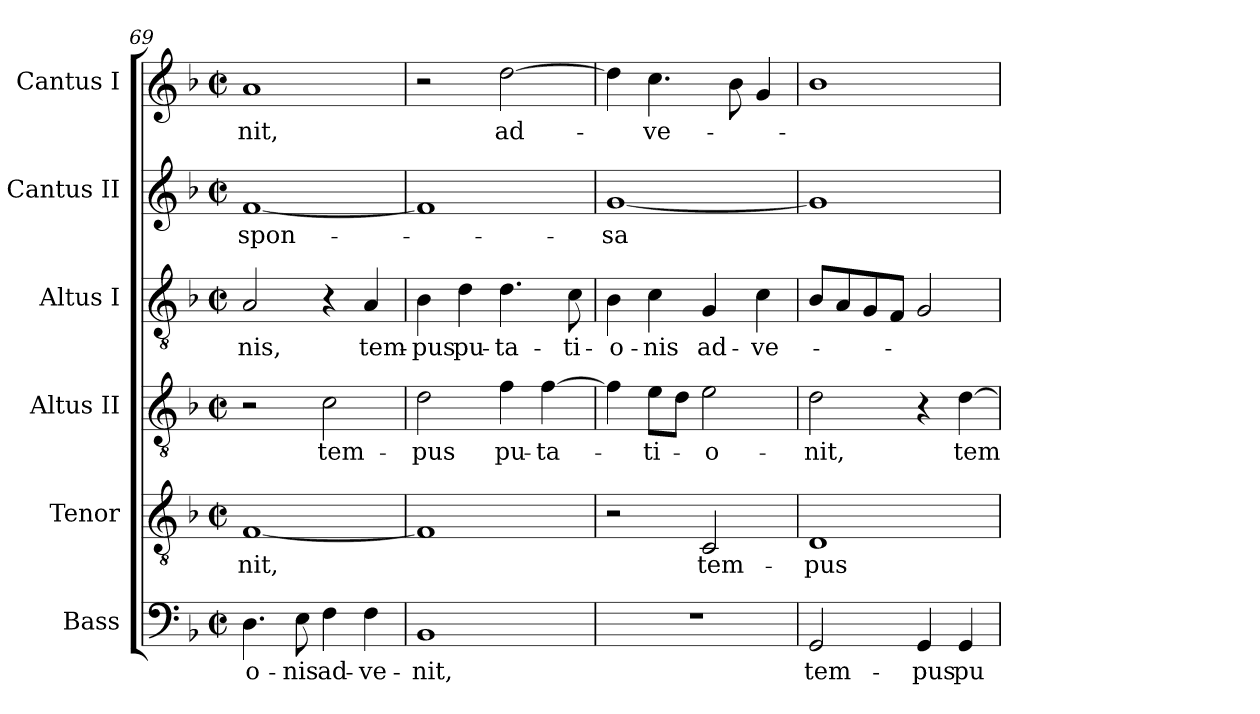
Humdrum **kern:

**kern	**text	**kern	**text	**kern	**text	**kern	**text	**kern	**text	**kern	**text
*part6	*part6	*part5	*part5	*part4	*part4	*part3	*part3	*part2	*part2	*part1	*part1
*staff6	*staff6	*staff5	*staff5	*staff4	*staff4	*staff3	*staff3	*staff2	*staff2	*staff1	*staff1
*I"Bass	*	*I"Tenor	*	*I"Altus II	*	*I"Altus I	*	*I"Cantus II	*	*I"Cantus I	*
*I'B.	*	*I'T.	*	*I'A. II	*	*I'A. I	*	*I'S. II	*	*I'S. I	*
*clefF4	*	*clefGv2	*	*clefGv2	*	*clefGv2	*	*clefG2	*	*clefG2	*
*	*	*ITrd7c12	*	*	*	*	*	*	*	*	*
*k[b-]	*	*k[b-]	*	*k[b-]	*	*k[b-]	*	*k[b-]	*	*k[b-]	*
*F:	*	*F:	*	*F:	*	*F:	*	*F:	*	*F:	*
*M2/2	*	*M2/2	*	*M2/2	*	*M2/2	*	*M2/2	*	*M2/2	*
*met(c|)	*	*met(c|)	*	*met(c|)	*	*met(c|)	*	*met(c|)	*	*met(c|)	*
=69	=69	=69	=69	=69	=69	=69	=69	=69	=69	=69	=69
!	!LO:LY:b:color=#000000	!	!	!	!	!	!	!	!	!	!
!	!	!	!LO:LY:b:color=#000000	!	!	!	!	!	!	!	!
!	!	!	!	!	!	!	!LO:LY:b:color=#000000	!	!	!	!
!	!	!	!	!	!	!	!	!	!LO:LY:b:color=#000000	!	!
!	!	!	!	!	!	!	!	!	!	!	!LO:LY:b:color=#000000
4.Di\	-o-	[<1FFi	-nit,	2r	.	2Ai/	-nis,	[<1fi	spon-	1ai	-nit,
!	!LO:LY:b:color=#000000	!	!	!	!	!	!	!	!	!	!
8Ei\	-nis	.	.	.	.	.	.	.	.	.	.
!	!LO:LY:b:color=#000000	!	!	!	!	!	!	!	!	!	!
!	!	!	!	!	!LO:LY:b:color=#000000	!	!	!	!	!	!
4Fi\	ad-	.	.	2ci\	tem-	4r	.	.	.	.	.
!	!LO:LY:b:color=#000000	!	!	!	!	!	!	!	!	!	!
!	!	!	!	!	!	!	!LO:LY:b:color=#000000	!	!	!	!
4Fi\	-ve-	.	.	.	.	4Ai/	tem-	.	.	.	.
=70	=70	=70	=70	=70	=70	=70	=70	=70	=70	=70	=70
!	!LO:LY:b:color=#000000	!	!	!	!	!	!	!	!	!	!
!	!	!	!	!	!LO:LY:b:color=#000000	!	!	!	!	!	!
!	!	!	!	!	!	!	!LO:LY:b:color=#000000	!	!	!	!
1BB-i	-nit,	1FFi]	.	2di\	-pus	4B-i\	-pus	1fi]	.	2r	.
!	!	!	!	!	!	!	!LO:LY:b:color=#000000	!	!	!	!
.	.	.	.	.	.	4di\	pu-	.	.	.	.
!	!	!	!	!	!LO:LY:b:color=#000000	!	!	!	!	!	!
!	!	!	!	!	!	!	!LO:LY:b:color=#000000	!	!	!	!
!	!	!	!	!	!	!	!	!	!	!	!LO:LY:b:color=#000000
.	.	.	.	4fi\	pu-	4.di\	-ta-	.	.	[>2ddi\	ad-
!	!	!	!	!	!LO:LY:b:color=#000000	!	!	!	!	!	!
.	.	.	.	[>4fi\	-ta-	.	.	.	.	.	.
!	!	!	!	!	!	!	!LO:LY:b:color=#000000	!	!	!	!
.	.	.	.	.	.	8ci\	-ti-	.	.	.	.
=71	=71	=71	=71	=71	=71	=71	=71	=71	=71	=71	=71
!	!	!	!	!	!	!	!LO:LY:b:color=#000000	!	!	!	!
!	!	!	!	!	!	!	!	!	!LO:LY:b:color=#000000	!	!
1r	.	2r	.	4fi\]	.	4B-i\	-o-	[<1gi	-sa	4ddi\]	.
!	!	!	!	!	!LO:LY:b:color=#000000	!	!	!	!	!	!
!	!	!	!	!	!	!	!LO:LY:b:color=#000000	!	!	!	!
!	!	!	!	!	!	!	!	!	!	!	!LO:LY:b:color=#000000
.	.	.	.	8ei\L	-ti-	4ci\	-nis	.	.	4.cci\	-ve-
.	.	.	.	8di\J	.	.	.	.	.	.	.
!	!	!	!LO:LY:b:color=#000000	!	!	!	!	!	!	!	!
!	!	!	!	!	!LO:LY:b:color=#000000	!	!	!	!	!	!
!	!	!	!	!	!	!	!LO:LY:b:color=#000000	!	!	!	!
.	.	2CCi/	tem-	2ei\	-o-	4Gi/	ad-	.	.	.	.
.	.	.	.	.	.	.	.	.	.	8b-i\	.
!	!	!	!	!	!	!	!LO:LY:b:color=#000000	!	!	!	!
.	.	.	.	.	.	4ci\	-ve-	.	.	4gi/	.
=72	=72	=72	=72	=72	=72	=72	=72	=72	=72	=72	=72
!	!LO:LY:b:color=#000000	!	!	!	!	!	!	!	!	!	!
!	!	!	!LO:LY:b:color=#000000	!	!	!	!	!	!	!	!
!	!	!	!	!	!LO:LY:b:color=#000000	!	!	!	!	!	!
2GGi/	tem-	1DDi	-pus	2di\	-nit,	8B-i/L	.	1gi]	.	1b-i	.
.	.	.	.	.	.	8Ai/	.	.	.	.	.
.	.	.	.	.	.	8Gi/	.	.	.	.	.
.	.	.	.	.	.	8Fi/J	.	.	.	.	.
!	!LO:LY:b:color=#000000	!	!	!	!	!	!	!	!	!	!
4GGi/	-pus	.	.	4r	.	2Gi/	.	.	.	.	.
!	!LO:LY:b:color=#000000	!	!	!	!	!	!	!	!	!	!
!	!	!	!	!	!LO:LY:b:color=#000000	!	!	!	!	!	!
4GGi/	pu-	.	.	[>4di\	tem-	.	.	.	.	.	.
=	=	=	=	=	=	=	=	=	=	=	=
*-	*-	*-	*-	*-	*-	*-	*-	*-	*-	*-	*-
